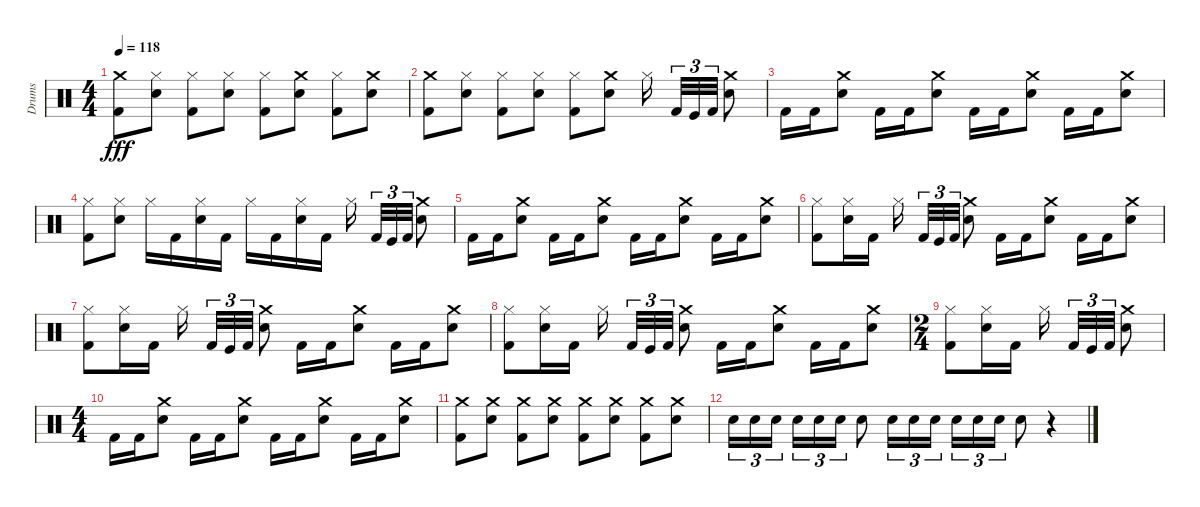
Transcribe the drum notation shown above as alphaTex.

\track ("Drums" "Drums") {instrument percussion}
\staff {score}
\articulation defaults
\ts (4 4)
\tempo 118
\clef neutral
\ks c
("Crash medium (hit)" "Kick (hit) 2").8{dy fff} ("Hi-Hat (closed)" "Electric Snare (hit)").8 ("Hi-Hat (closed)" "Kick (hit) 2").8 ("Hi-Hat (closed)" "Electric Snare (hit)").8 ("Hi-Hat (closed)" "Kick (hit) 2").8 ("Crash medium (hit)" "Electric Snare (hit)").8 ("Hi-Hat (closed)" "Kick (hit) 2").8 ("Crash medium (hit)" "Electric Snare (hit)").8 |
("Crash medium (hit)" "Kick (hit) 2").8 ("Hi-Hat (closed)" "Electric Snare (hit)").8 ("Hi-Hat (closed)" "Kick (hit) 2").8 ("Hi-Hat (closed)" "Electric Snare (hit)").8 ("Hi-Hat (closed)" "Kick (hit) 2").8 ("Crash medium (hit)" "Electric Snare (hit)").8 "Hi-Hat (closed)".16 "Kick (hit) 2".32{tu (3 2)} "Kick (hit)".32{tu (3 2)} "Kick (hit) 2".32{tu (3 2)} ("Crash medium (hit)" "Electric Snare (hit)").8 |
"Kick (hit) 2".16 "Kick (hit) 2".16 ("Crash medium (hit)" "Electric Snare (hit)").8 "Kick (hit) 2".16 "Kick (hit) 2".16 ("Crash medium (hit)" "Electric Snare (hit)").8 "Kick (hit) 2".16 "Kick (hit) 2".16 ("Crash medium (hit)" "Electric Snare (hit)").8 "Kick (hit) 2".16 "Kick (hit) 2".16 ("Crash medium (hit)" "Electric Snare (hit)").8 |
("Hi-Hat (closed)" "Kick (hit) 2").8 ("Hi-Hat (closed)" "Electric Snare (hit)").8 "Hi-Hat (closed)".16 "Kick (hit) 2".16 ("Hi-Hat (closed)" "Electric Snare (hit)").16 "Kick (hit) 2".16 "Hi-Hat (closed)".16 "Kick (hit) 2".16 ("Hi-Hat (closed)" "Electric Snare (hit)").16 "Kick (hit) 2".16 "Hi-Hat (closed)".16 "Kick (hit) 2".32{tu (3 2)} "Kick (hit)".32{tu (3 2)} "Kick (hit) 2".32{tu (3 2)} ("Crash medium (hit)" "Electric Snare (hit)").8 |
"Kick (hit) 2".16 "Kick (hit) 2".16 ("Crash medium (hit)" "Electric Snare (hit)").8 "Kick (hit) 2".16 "Kick (hit) 2".16 ("Crash medium (hit)" "Electric Snare (hit)").8 "Kick (hit) 2".16 "Kick (hit) 2".16 ("Crash medium (hit)" "Electric Snare (hit)").8 "Kick (hit) 2".16 "Kick (hit) 2".16 ("Crash medium (hit)" "Electric Snare (hit)").8 |
("Hi-Hat (closed)" "Kick (hit) 2").8 ("Hi-Hat (closed)" "Electric Snare (hit)").16 "Kick (hit) 2".16 "Hi-Hat (closed)".16 "Kick (hit) 2".32{tu (3 2)} "Kick (hit)".32{tu (3 2)} "Kick (hit) 2".32{tu (3 2)} ("Crash medium (hit)" "Electric Snare (hit)").8 "Kick (hit) 2".16 "Kick (hit) 2".16 ("Crash medium (hit)" "Electric Snare (hit)").8 "Kick (hit) 2".16 "Kick (hit) 2".16 ("Crash medium (hit)" "Electric Snare (hit)").8 |
("Hi-Hat (closed)" "Kick (hit) 2").8 ("Hi-Hat (closed)" "Electric Snare (hit)").16 "Kick (hit) 2".16 "Hi-Hat (closed)".16 "Kick (hit) 2".32{tu (3 2)} "Kick (hit)".32{tu (3 2)} "Kick (hit) 2".32{tu (3 2)} ("Crash medium (hit)" "Electric Snare (hit)").8 "Kick (hit) 2".16 "Kick (hit) 2".16 ("Crash medium (hit)" "Electric Snare (hit)").8 "Kick (hit) 2".16 "Kick (hit) 2".16 ("Crash medium (hit)" "Electric Snare (hit)").8 |
("Hi-Hat (closed)" "Kick (hit) 2").8 ("Hi-Hat (closed)" "Electric Snare (hit)").16 "Kick (hit) 2".16 "Hi-Hat (closed)".16 "Kick (hit) 2".32{tu (3 2)} "Kick (hit)".32{tu (3 2)} "Kick (hit) 2".32{tu (3 2)} ("Crash medium (hit)" "Electric Snare (hit)").8 "Kick (hit) 2".16 "Kick (hit) 2".16 ("Crash medium (hit)" "Electric Snare (hit)").8 "Kick (hit) 2".16 "Kick (hit) 2".16 ("Crash medium (hit)" "Electric Snare (hit)").8 |
\ts (2 4)
("Hi-Hat (closed)" "Kick (hit) 2").8 ("Hi-Hat (closed)" "Electric Snare (hit)").16 "Kick (hit) 2".16 "Hi-Hat (closed)".16 "Kick (hit) 2".32{tu (3 2)} "Kick (hit)".32{tu (3 2)} "Kick (hit) 2".32{tu (3 2)} ("Crash medium (hit)" "Electric Snare (hit)").8 |
\ts (4 4)
"Kick (hit) 2".16 "Kick (hit) 2".16 ("Crash medium (hit)" "Electric Snare (hit)").8 "Kick (hit) 2".16 "Kick (hit) 2".16 ("Crash medium (hit)" "Electric Snare (hit)").8 "Kick (hit) 2".16 "Kick (hit) 2".16 ("Crash medium (hit)" "Electric Snare (hit)").8 "Kick (hit) 2".16 "Kick (hit) 2".16 ("Crash medium (hit)" "Electric Snare (hit)").8 |
("Crash medium (hit)" "Kick (hit) 2").8 ("Crash medium (hit)" "Electric Snare (hit)").8 ("Crash medium (hit)" "Kick (hit) 2").8 ("Crash medium (hit)" "Electric Snare (hit)").8 ("Crash medium (hit)" "Kick (hit) 2").8 ("Crash medium (hit)" "Electric Snare (hit)").8 ("Crash medium (hit)" "Kick (hit) 2").8 ("Crash medium (hit)" "Electric Snare (hit)").8 |
"Electric Snare (hit)".16{tu (3 2)} "Electric Snare (hit)".16{tu (3 2)} "Electric Snare (hit)".16{tu (3 2)} "Electric Snare (hit)".16{tu (3 2)} "Electric Snare (hit)".16{tu (3 2)} "Electric Snare (hit)".16{tu (3 2)} "Electric Snare (hit)".8 "Electric Snare (hit)".16{tu (3 2)} "Electric Snare (hit)".16{tu (3 2)} "Electric Snare (hit)".16{tu (3 2)} "Electric Snare (hit)".16{tu (3 2)} "Electric Snare (hit)".16{tu (3 2)} "Electric Snare (hit)".16{tu (3 2)} "Electric Snare (hit)".8 r.4
